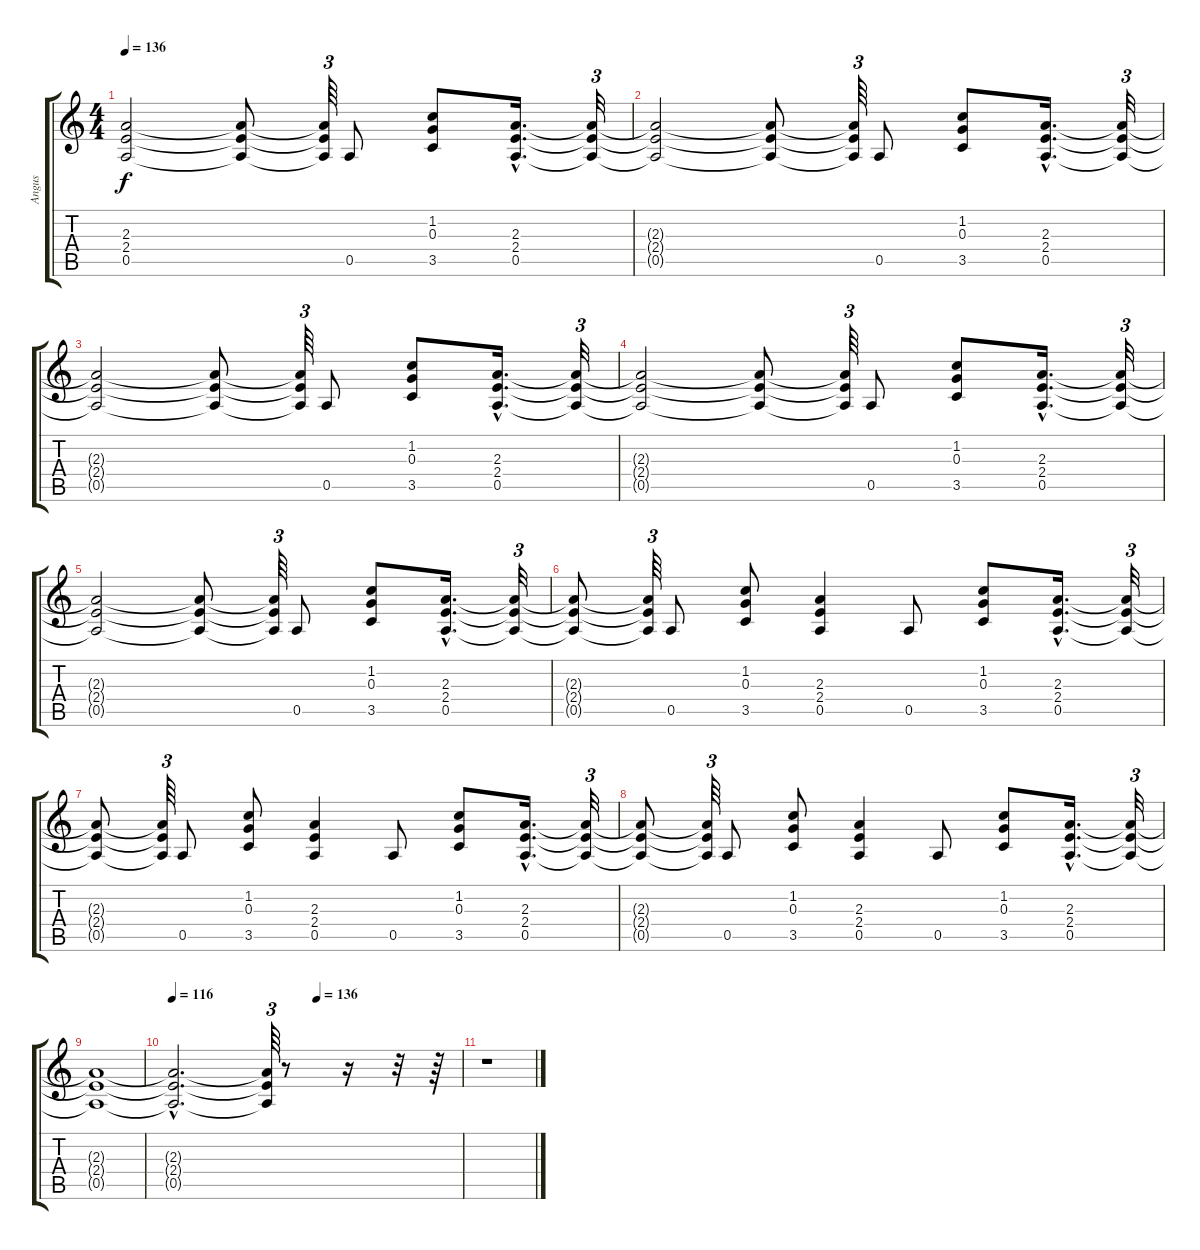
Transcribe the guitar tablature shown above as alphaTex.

\track ("Angus" "Angus") {instrument distortionguitar}
\staff {score tabs}
\tuning (E4 B3 G3 D3 A2 E2) {hide}
\ts (4 4)
\tempo 136
\clef g2
\ks c
(2.3{t} 2.4{t} 0.5{t}).2{dy f} (2.3{t} 2.4{t} 0.5{t}).8 (2.3{t} 2.4{t} 0.5{t}).64{tu (3 2)} 0.5.8 (1.2 0.3 3.5).8 (2.3{hac} 2.4{hac} 0.5{hac}).16{d} (2.3{t} 2.4{t} 0.5{t}).32{tu (3 2)} |
(2.3{t} 2.4{t} 0.5{t}).2 (2.3{t} 2.4{t} 0.5{t}).8 (2.3{t} 2.4{t} 0.5{t}).64{tu (3 2)} 0.5.8 (1.2 0.3 3.5).8 (2.3{hac} 2.4{hac} 0.5{hac}).16{d} (2.3{t} 2.4{t} 0.5{t}).32{tu (3 2)} |
(2.3{t} 2.4{t} 0.5{t}).2 (2.3{t} 2.4{t} 0.5{t}).8 (2.3{t} 2.4{t} 0.5{t}).64{tu (3 2)} 0.5.8 (1.2 0.3 3.5).8 (2.3{hac} 2.4{hac} 0.5{hac}).16{d} (2.3{t} 2.4{t} 0.5{t}).32{tu (3 2)} |
(2.3{t} 2.4{t} 0.5{t}).2 (2.3{t} 2.4{t} 0.5{t}).8 (2.3{t} 2.4{t} 0.5{t}).64{tu (3 2)} 0.5.8 (1.2 0.3 3.5).8 (2.3{hac} 2.4{hac} 0.5{hac}).16{d} (2.3{t} 2.4{t} 0.5{t}).32{tu (3 2)} |
(2.3{t} 2.4{t} 0.5{t}).2 (2.3{t} 2.4{t} 0.5{t}).8 (2.3{t} 2.4{t} 0.5{t}).64{tu (3 2)} 0.5.8 (1.2 0.3 3.5).8 (2.3{hac} 2.4{hac} 0.5{hac}).16{d} (2.3{t} 2.4{t} 0.5{t}).32{tu (3 2)} |
(2.3{t} 2.4{t} 0.5{t}).8 (2.3{t} 2.4{t} 0.5{t}).64{tu (3 2)} 0.5.8 (1.2 0.3 3.5).8 (2.3 2.4 0.5).4 0.5.8 (1.2 0.3 3.5).8 (2.3{hac} 2.4{hac} 0.5{hac}).16{d} (2.3{t} 2.4{t} 0.5{t}).32{tu (3 2)} |
(2.3{t} 2.4{t} 0.5{t}).8 (2.3{t} 2.4{t} 0.5{t}).64{tu (3 2)} 0.5.8 (1.2 0.3 3.5).8 (2.3 2.4 0.5).4 0.5.8 (1.2 0.3 3.5).8 (2.3{hac} 2.4{hac} 0.5{hac}).16{d} (2.3{t} 2.4{t} 0.5{t}).32{tu (3 2)} |
(2.3{t} 2.4{t} 0.5{t}).8 (2.3{t} 2.4{t} 0.5{t}).64{tu (3 2)} 0.5.8 (1.2 0.3 3.5).8 (2.3 2.4 0.5).4 0.5.8 (1.2 0.3 3.5).8 (2.3{hac} 2.4{hac} 0.5{hac}).16{d} (2.3{t} 2.4{t} 0.5{t}).32{tu (3 2)} |
(2.3{t} 2.4{t} 0.5{t}).1 |
\tempo 116
\tempo (136 0.5)
(2.3{hac t} 2.4{hac t} 0.5{hac t}).2{d} (2.3{t} 2.4{t} 0.5{t}).64{tu (3 2)} r.8 r.16 r.32 r.64 |
r.1
